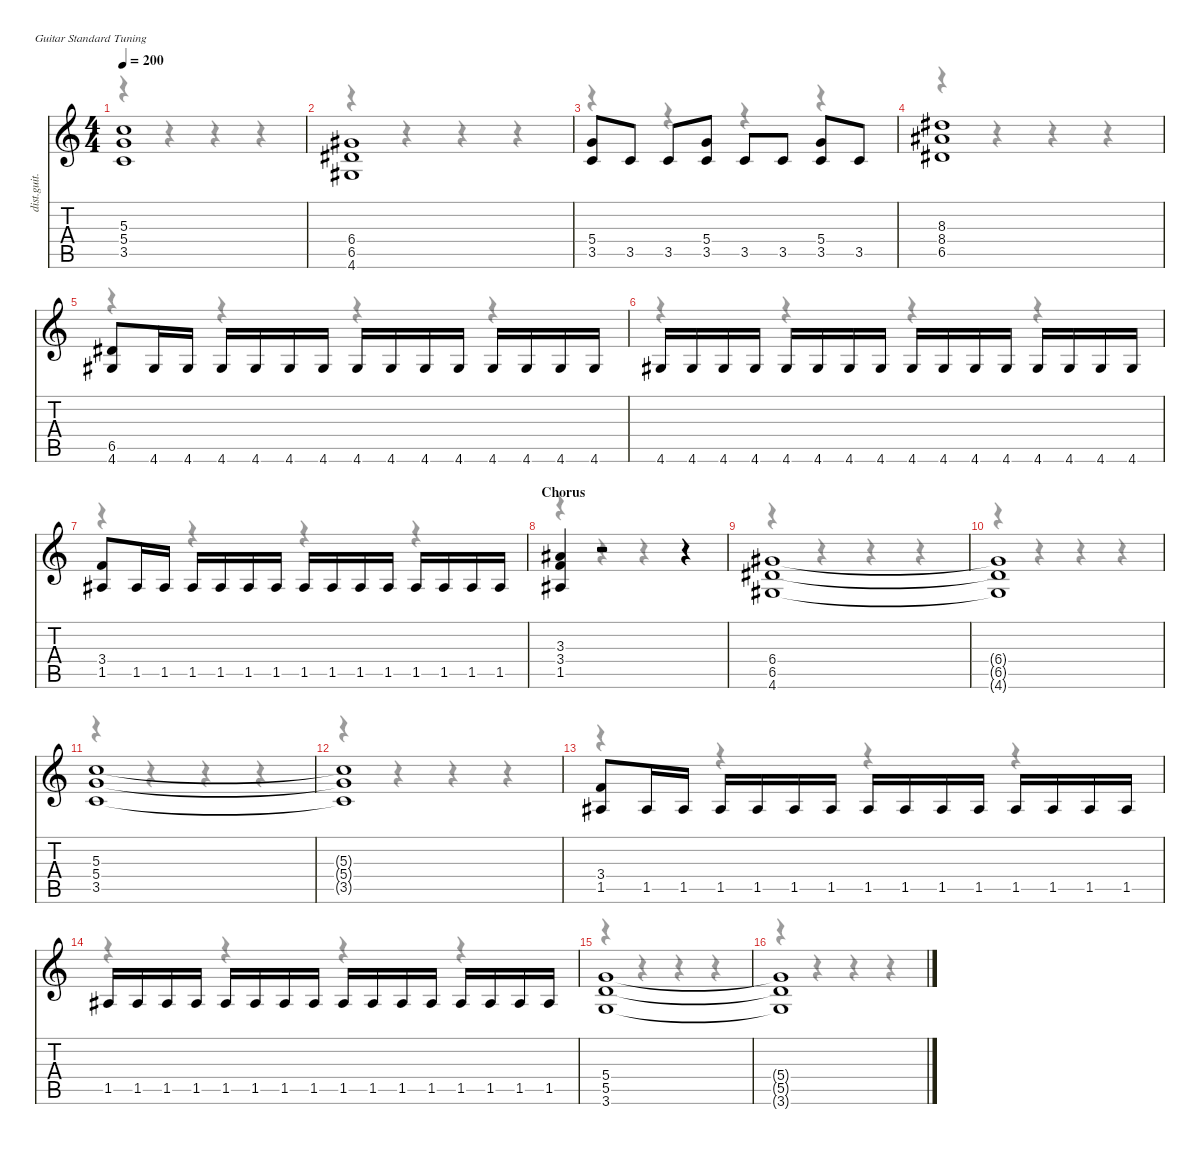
\defaultSystemsLayout 4
\hideDynamics
\bracketExtendMode nobrackets
\otherSystemsTrackNameOrientation horizontal
\track ("Sam Totman (Rythm Guitar)" "dist.guit.") {instrument distortionguitar}
\staff {score tabs}
\tuning (E4 B3 G3 D3 A2 E2)
\voice
\ts (4 4)
\tempo 200
\clef g2
\ks c
(5.3 5.4 3.5).1{dy f} |
(6.4{acc #} 6.5{acc #} 4.6{acc #}).1 |
(5.4 3.5).8 3.5.8 3.5.8 (5.4 3.5).8 3.5.8 3.5.8 (5.4 3.5).8 3.5.8 |
(8.3{acc #} 8.4{acc #} 6.5{acc #}).1 |
(6.5{acc #} 4.6{acc #}).8 4.6{acc #}.16 4.6{acc #}.16 4.6{acc #}.16 4.6{acc #}.16 4.6{acc #}.16 4.6{acc #}.16 4.6{acc #}.16 4.6{acc #}.16 4.6{acc #}.16 4.6{acc #}.16 4.6{acc #}.16 4.6{acc #}.16 4.6{acc #}.16 4.6{acc #}.16 |
4.6{acc #}.16 4.6{acc #}.16 4.6{acc #}.16 4.6{acc #}.16 4.6{acc #}.16 4.6{acc #}.16 4.6{acc #}.16 4.6{acc #}.16 4.6{acc #}.16 4.6{acc #}.16 4.6{acc #}.16 4.6{acc #}.16 4.6{acc #}.16 4.6{acc #}.16 4.6{acc #}.16 4.6{acc #}.16 |
(3.4 1.5{acc #}).8 1.5{acc #}.16 1.5{acc #}.16 1.5{acc #}.16 1.5{acc #}.16 1.5{acc #}.16 1.5{acc #}.16 1.5{acc #}.16 1.5{acc #}.16 1.5{acc #}.16 1.5{acc #}.16 1.5{acc #}.16 1.5{acc #}.16 1.5{acc #}.16 1.5{acc #}.16 |
\section ("" "Chorus")
(3.3{acc #} 3.4 1.5{acc #}).4 r.2 r.4 |
(6.4{acc #} 6.5{acc #} 4.6{acc #}).1 |
(6.4{t acc #} 6.5{t acc #} 4.6{t acc #}).1 |
(5.3 5.4 3.5).1 |
(5.3{t} 5.4{t} 3.5{t}).1 |
(3.4 1.5{acc #}).8 1.5{acc #}.16 1.5{acc #}.16 1.5{acc #}.16 1.5{acc #}.16 1.5{acc #}.16 1.5{acc #}.16 1.5{acc #}.16 1.5{acc #}.16 1.5{acc #}.16 1.5{acc #}.16 1.5{acc #}.16 1.5{acc #}.16 1.5{acc #}.16 1.5{acc #}.16 |
1.5{acc #}.16 1.5{acc #}.16 1.5{acc #}.16 1.5{acc #}.16 1.5{acc #}.16 1.5{acc #}.16 1.5{acc #}.16 1.5{acc #}.16 1.5{acc #}.16 1.5{acc #}.16 1.5{acc #}.16 1.5{acc #}.16 1.5{acc #}.16 1.5{acc #}.16 1.5{acc #}.16 1.5{acc #}.16 |
(5.4 5.5 3.6).1 |
(5.4{t} 5.5{t} 3.6{t}).1
\voice
\clef g2
\ottava regular
\simile none
\ks c
r.4{dy mf} r.4 r.4 r.4 |
r.4 r.4 r.4 r.4 |
r.4 r.4 r.4 r.4 |
r.4 r.4 r.4 r.4 |
r.4 r.4 r.4 r.4 |
r.4 r.4 r.4 r.4 |
r.4 r.4 r.4 r.4 |
r.4 r.4 r.4 r.4 |
r.4 r.4 r.4 r.4 |
r.4 r.4 r.4 r.4 |
r.4 r.4 r.4 r.4 |
r.4 r.4 r.4 r.4 |
r.4 r.4 r.4 r.4 |
r.4 r.4 r.4 r.4 |
r.4 r.4 r.4 r.4 |
r.4 r.4 r.4 r.4
